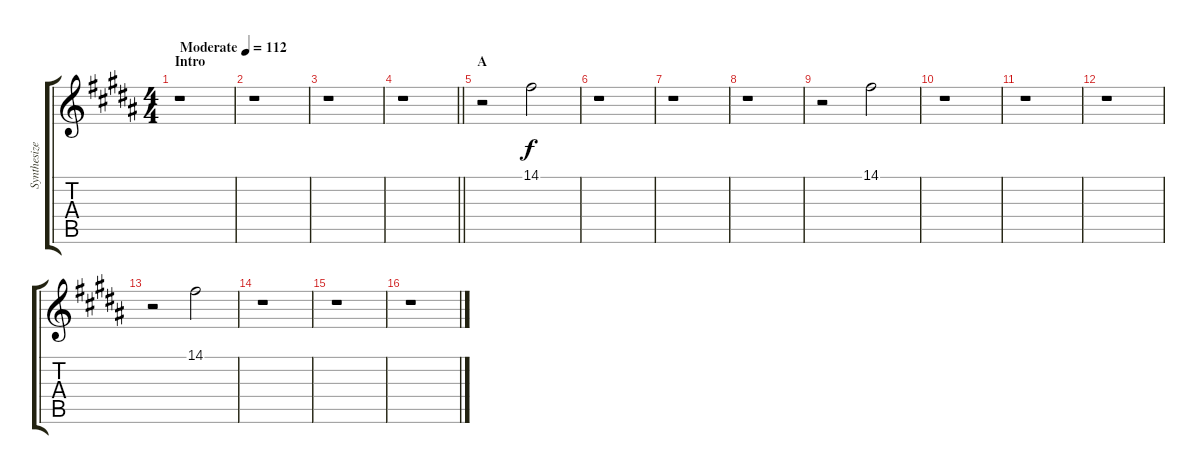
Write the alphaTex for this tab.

\track ("Synthesizer III" "Synthesize") {instrument lead1square}
\staff {score tabs}
\tuning (E4 B3 G3 D3 A2 E2) {hide}
\ts (4 4)
\section ("" "Intro")
\tempo (112 "Moderate")
\clef g2
\ks b
r.1{dy f instrument lead1square} |
r.1 |
r.1 |
\barLineRight lightlight
r.1 |
\section ("" "A")
r.2{volume 13 instrument fx1rain} 14.1.2 |
r.1 |
r.1 |
r.1 |
r.2 14.1.2 |
r.1 |
r.1 |
r.1 |
r.2 14.1.2 |
r.1 |
r.1 |
r.1
